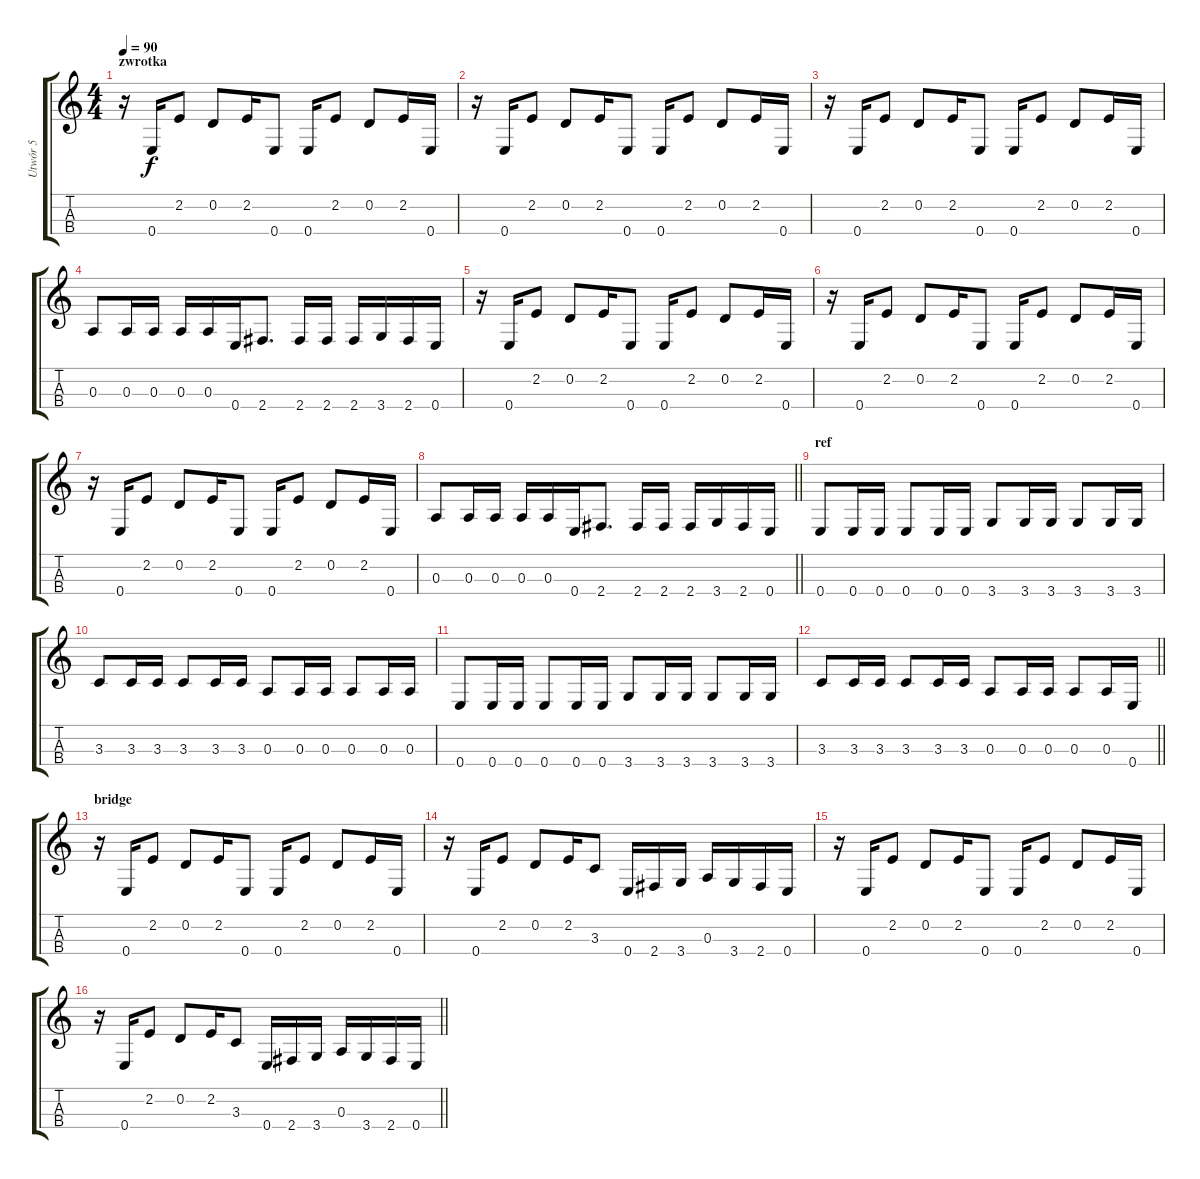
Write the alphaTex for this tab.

\track ("Utwór 5" "Utwór 5") {instrument electricbassfinger}
\staff {score tabs}
\tuning (G3 D3 A2 E2) {hide}
\ts (4 4)
\section ("" "zwrotka")
\tempo 90
\clef g2
\ks c
r.16{dy f} 0.4.16 2.2.8 0.2.8 2.2.16 0.4.8 0.4.16 2.2.8 0.2.8 2.2.16 0.4.16 |
r.16 0.4.16 2.2.8 0.2.8 2.2.16 0.4.8 0.4.16 2.2.8 0.2.8 2.2.16 0.4.16 |
r.16 0.4.16 2.2.8 0.2.8 2.2.16 0.4.8 0.4.16 2.2.8 0.2.8 2.2.16 0.4.16 |
0.3.8 0.3.16 0.3.16 0.3.16 0.3.16 0.4.16 2.4.8{d} 2.4.16 2.4.16 2.4.16 3.4.16 2.4.16 0.4.16 |
r.16 0.4.16 2.2.8 0.2.8 2.2.16 0.4.8 0.4.16 2.2.8 0.2.8 2.2.16 0.4.16 |
r.16 0.4.16 2.2.8 0.2.8 2.2.16 0.4.8 0.4.16 2.2.8 0.2.8 2.2.16 0.4.16 |
r.16 0.4.16 2.2.8 0.2.8 2.2.16 0.4.8 0.4.16 2.2.8 0.2.8 2.2.16 0.4.16 |
\barLineRight lightlight
0.3.8 0.3.16 0.3.16 0.3.16 0.3.16 0.4.16 2.4.8{d} 2.4.16 2.4.16 2.4.16 3.4.16 2.4.16 0.4.16 |
\section ("" "ref")
0.4.8 0.4.16 0.4.16 0.4.8 0.4.16 0.4.16 3.4.8 3.4.16 3.4.16 3.4.8 3.4.16 3.4.16 |
3.3.8 3.3.16 3.3.16 3.3.8 3.3.16 3.3.16 0.3.8 0.3.16 0.3.16 0.3.8 0.3.16 0.3.16 |
0.4.8 0.4.16 0.4.16 0.4.8 0.4.16 0.4.16 3.4.8 3.4.16 3.4.16 3.4.8 3.4.16 3.4.16 |
\barLineRight lightlight
3.3.8 3.3.16 3.3.16 3.3.8 3.3.16 3.3.16 0.3.8 0.3.16 0.3.16 0.3.8 0.3.16 0.4.16 |
\section ("" "bridge")
r.16 0.4.16 2.2.8 0.2.8 2.2.16 0.4.8 0.4.16 2.2.8 0.2.8 2.2.16 0.4.16 |
r.16 0.4.16 2.2.8 0.2.8 2.2.16 3.3.8 0.4.16 2.4.16 3.4.16 0.3.16 3.4.16 2.4.16 0.4.16 |
r.16 0.4.16 2.2.8 0.2.8 2.2.16 0.4.8 0.4.16 2.2.8 0.2.8 2.2.16 0.4.16 |
\barLineRight lightlight
r.16 0.4.16 2.2.8 0.2.8 2.2.16 3.3.8 0.4.16 2.4.16 3.4.16 0.3.16 3.4.16 2.4.16 0.4.16
